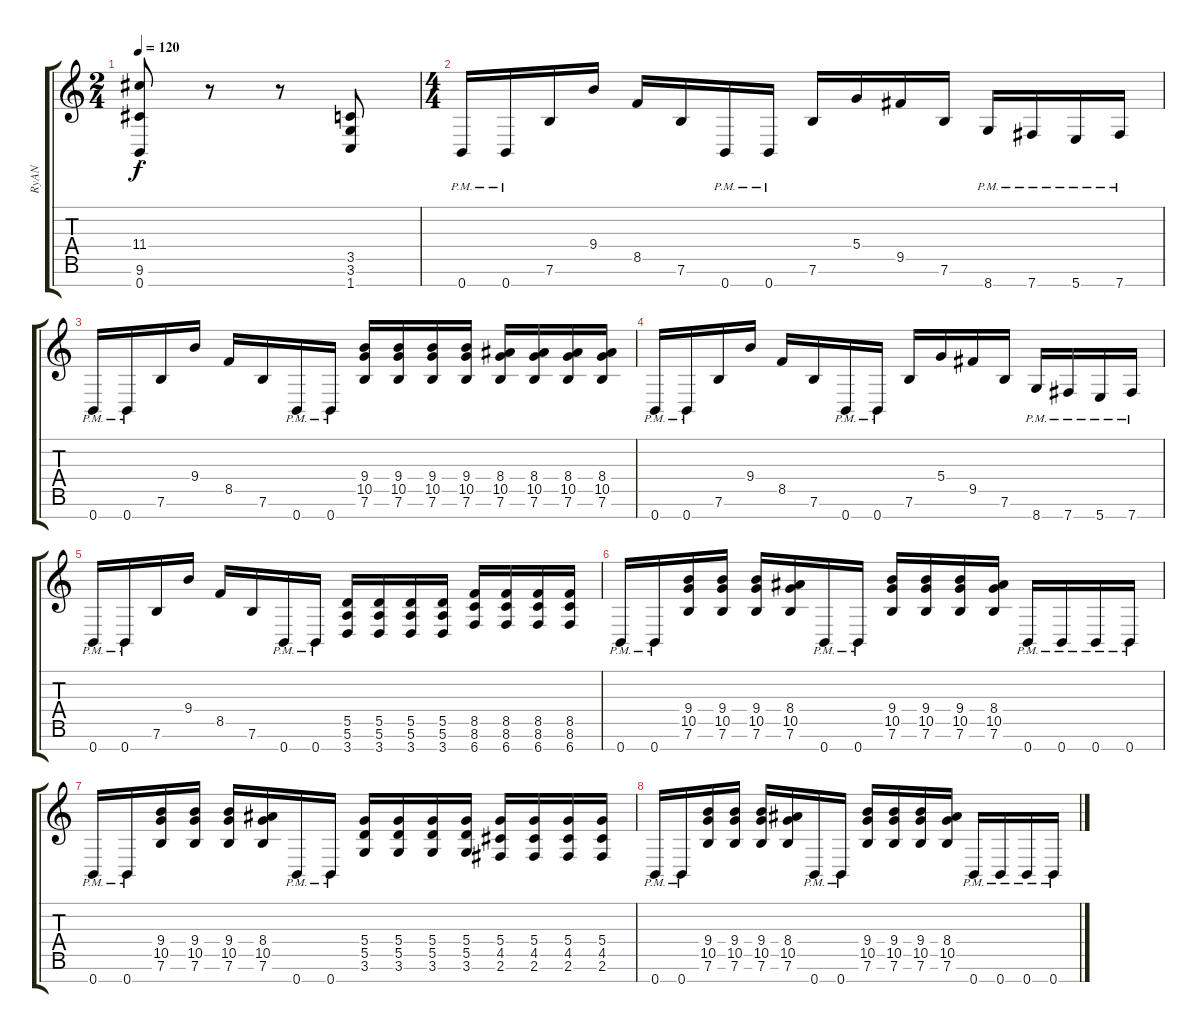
\track ("RyAN" "RyAN") {instrument distortionguitar}
\staff {score tabs}
\tuning (E4 B3 G3 D3 A2 E2 B1) {hide}
\ts (2 4)
\tempo 120
\clef g2
\ks c
(11.4{st} 9.6 0.7).8{dy f} r.8 r.8 (3.5 3.6 1.7).8 |
\ts (4 4)
0.7{pm}.16 0.7{pm}.16 7.6.16 9.4.16 8.5.16 7.6.16 0.7{pm}.16 0.7{pm}.16 7.6.16 5.4.16 9.5.16 7.6.16 8.7{pm}.16 7.7{pm}.16 5.7{pm}.16 7.7{pm}.16 |
0.7{pm}.16 0.7{pm}.16 7.6.16 9.4.16 8.5.16 7.6.16 0.7{pm}.16 0.7{pm}.16 (9.4 10.5 7.6).16 (9.4 10.5 7.6).16 (9.4 10.5 7.6).16 (9.4 10.5 7.6).16 (8.4 10.5 7.6).16 (8.4 10.5 7.6).16 (8.4 10.5 7.6).16 (8.4 10.5 7.6).16 |
0.7{pm}.16 0.7{pm}.16 7.6.16 9.4.16 8.5.16 7.6.16 0.7{pm}.16 0.7{pm}.16 7.6.16 5.4.16 9.5.16 7.6.16 8.7{pm}.16 7.7{pm}.16 5.7{pm}.16 7.7{pm}.16 |
0.7{pm}.16 0.7{pm}.16 7.6.16 9.4.16 8.5.16 7.6.16 0.7{pm}.16 0.7{pm}.16 (5.5 5.6 3.7).16 (5.5 5.6 3.7).16 (5.5 5.6 3.7).16 (5.5 5.6 3.7).16 (8.5 8.6 6.7).16 (8.5 8.6 6.7).16 (8.5 8.6 6.7).16 (8.5 8.6 6.7).16 |
0.7{pm}.16 0.7{pm}.16 (9.4 10.5 7.6).16 (9.4 10.5 7.6).16 (9.4 10.5 7.6).16 (8.4 10.5 7.6).16 0.7{pm}.16 0.7{pm}.16 (9.4 10.5 7.6).16 (9.4 10.5 7.6).16 (9.4 10.5 7.6).16 (8.4 10.5 7.6).16 0.7{pm}.16 0.7{pm}.16 0.7{pm}.16 0.7{pm}.16 |
0.7{pm}.16 0.7{pm}.16 (9.4 10.5 7.6).16 (9.4 10.5 7.6).16 (9.4 10.5 7.6).16 (8.4 10.5 7.6).16 0.7{pm}.16 0.7{pm}.16 (5.4 5.5 3.6).16 (5.4 5.5 3.6).16 (5.4 5.5 3.6).16 (5.4 5.5 3.6).16 (5.4 4.5 2.6).16 (5.4 4.5 2.6).16 (5.4 4.5 2.6).16 (5.4 4.5 2.6).16 |
0.7{pm}.16 0.7{pm}.16 (9.4 10.5 7.6).16 (9.4 10.5 7.6).16 (9.4 10.5 7.6).16 (8.4 10.5 7.6).16 0.7{pm}.16 0.7{pm}.16 (9.4 10.5 7.6).16 (9.4 10.5 7.6).16 (9.4 10.5 7.6).16 (8.4 10.5 7.6).16 0.7{pm}.16 0.7{pm}.16 0.7{pm}.16 0.7{pm}.16
